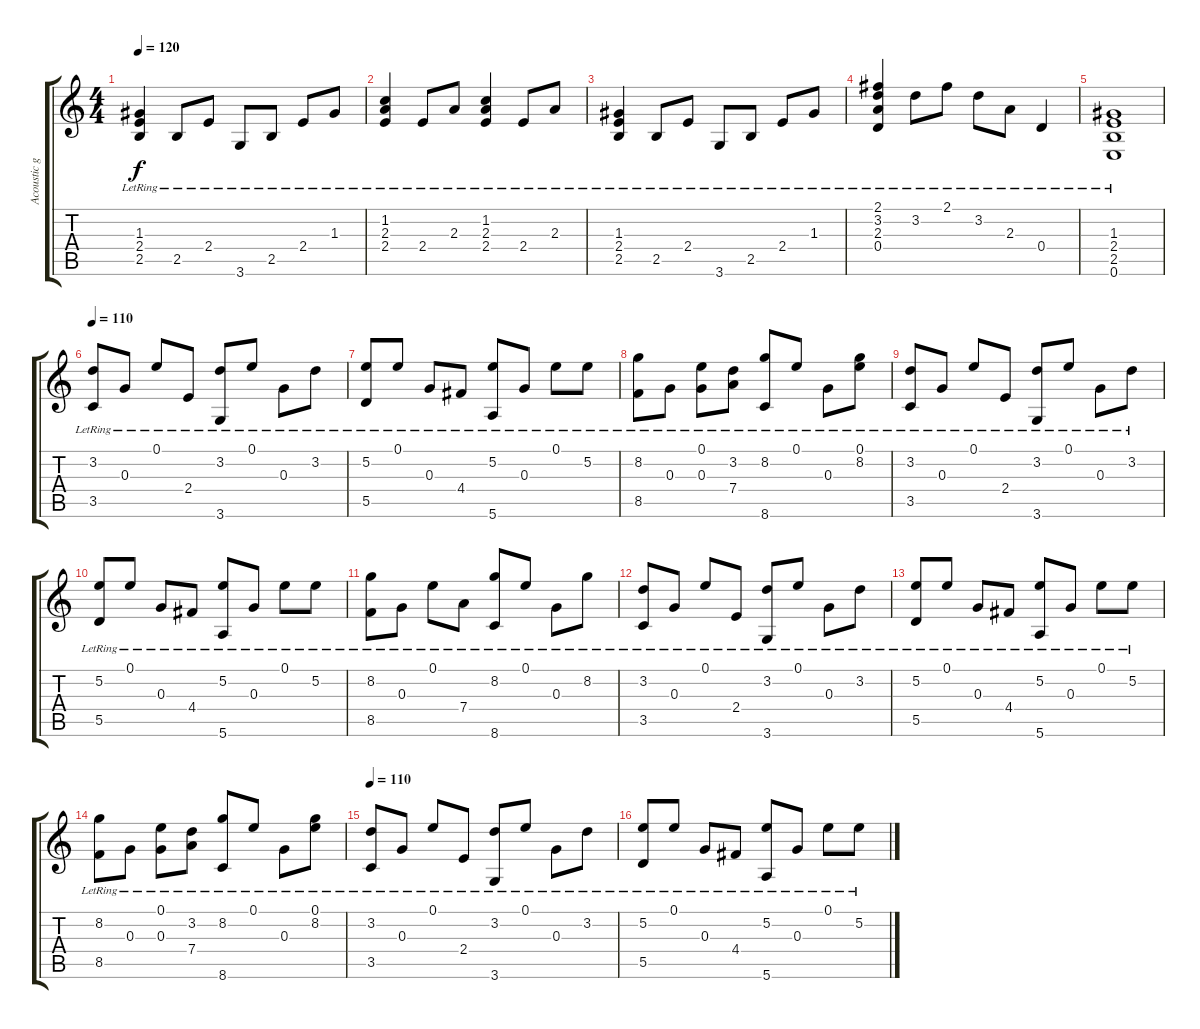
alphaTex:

\track ("Acoustic guitar" "Acoustic g") {instrument acousticguitarsteel}
\staff {score tabs}
\tuning (E4 B3 G3 D3 A2 E2) {hide}
\ts (4 4)
\tempo 120
\clef g2
\ks c
(1.3{lr} 2.4{lr} 2.5{lr}).4{dy f} 2.5{lr}.8 2.4{lr}.8 3.6{lr}.8 2.5{lr}.8 2.4{lr}.8 1.3{lr}.8 |
(1.2{lr} 2.3{lr} 2.4{lr}).4 2.4{lr}.8 2.3{lr}.8 (1.2{lr} 2.3{lr} 2.4{lr}).4 2.4{lr}.8 2.3{lr}.8 |
(1.3{lr} 2.4{lr} 2.5{lr}).4 2.5{lr}.8 2.4{lr}.8 3.6{lr}.8 2.5{lr}.8 2.4{lr}.8 1.3{lr}.8 |
(2.1{lr} 3.2{lr} 2.3{lr} 0.4{lr}).4 3.2{lr}.8 2.1{lr}.8 3.2{lr}.8 2.3{lr}.8 0.4{lr}.4 |
(1.3{lr} 2.4{lr} 2.5{lr} 0.6{lr}).1 |
\tempo 110
(3.2{lr} 3.5{lr}).8 0.3{lr}.8 0.1{lr}.8 2.4{lr}.8 (3.2{lr} 3.6{lr}).8 0.1{lr}.8 0.3{lr}.8 3.2{lr}.8 |
(5.2{lr} 5.5{lr}).8 0.1{lr}.8 0.3{lr}.8 4.4{lr}.8 (5.2{lr} 5.6{lr}).8 0.3{lr}.8 0.1{lr}.8 5.2{lr}.8 |
(8.2{lr} 8.5{lr}).8 0.3{lr}.8 (0.1{lr} 0.3).8 (3.2 7.4{lr}).8 (8.2{lr} 8.6{lr}).8 0.1{lr}.8 0.3{lr}.8 (0.1 8.2{lr}).8 |
(3.2{lr} 3.5{lr}).8 0.3{lr}.8 0.1{lr}.8 2.4{lr}.8 (3.2{lr} 3.6{lr}).8 0.1{lr}.8 0.3{lr}.8 3.2{lr}.8 |
(5.2{lr} 5.5{lr}).8 0.1{lr}.8 0.3{lr}.8 4.4{lr}.8 (5.2{lr} 5.6{lr}).8 0.3{lr}.8 0.1{lr}.8 5.2{lr}.8 |
(8.2{lr} 8.5{lr}).8 0.3{lr}.8 0.1{lr}.8 7.4{lr}.8 (8.2{lr} 8.6{lr}).8 0.1{lr}.8 0.3{lr}.8 8.2{lr}.8 |
(3.2{lr} 3.5{lr}).8 0.3{lr}.8 0.1{lr}.8 2.4{lr}.8 (3.2{lr} 3.6{lr}).8 0.1{lr}.8 0.3{lr}.8 3.2{lr}.8 |
(5.2{lr} 5.5{lr}).8 0.1{lr}.8 0.3{lr}.8 4.4{lr}.8 (5.2{lr} 5.6{lr}).8 0.3{lr}.8 0.1{lr}.8 5.2{lr}.8 |
(8.2{lr} 8.5{lr}).8 0.3{lr}.8 (0.1{lr} 0.3).8 (3.2 7.4{lr}).8 (8.2{lr} 8.6{lr}).8 0.1{lr}.8 0.3{lr}.8 (0.1 8.2{lr}).8 |
\tempo 110
(3.2{lr} 3.5{lr}).8 0.3{lr}.8 0.1{lr}.8 2.4{lr}.8 (3.2{lr} 3.6{lr}).8 0.1{lr}.8 0.3{lr}.8 3.2{lr}.8 |
(5.2{lr} 5.5{lr}).8 0.1{lr}.8 0.3{lr}.8 4.4{lr}.8 (5.2{lr} 5.6{lr}).8 0.3{lr}.8 0.1{lr}.8 5.2{lr}.8
